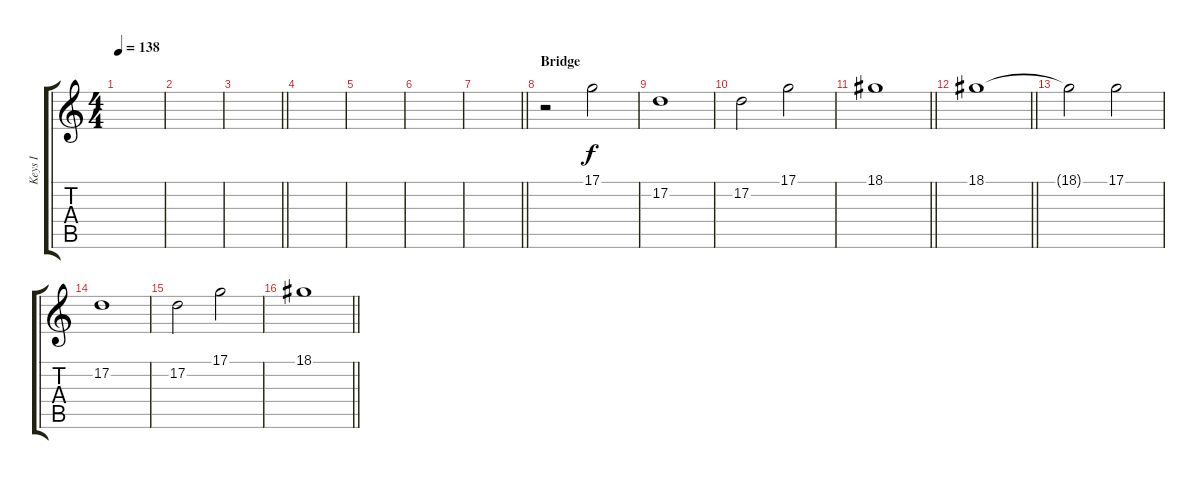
\track ("Keys I" "Keys I") {instrument pad4choir}
\staff {score tabs}
\tuning (D4 A3 F3 C3 G2 C2) {hide}
\ts (4 4)
\tempo 138
\clef g2
\ks c
|
|
\barLineRight lightlight
|
\section ("" "")
|
|
|
\barLineRight lightlight
|
\section ("" "Bridge")
r.2 17.1.2{volume 10} |
17.2.1 |
17.2.2 17.1.2 |
\barLineRight lightlight
18.1.1 |
\section ("" "")
\barLineRight lightlight
18.1.1 |
\section ("" "")
18.1{t}.2 17.1.2 |
17.2.1 |
17.2.2 17.1.2 |
\barLineRight lightlight
18.1.1
